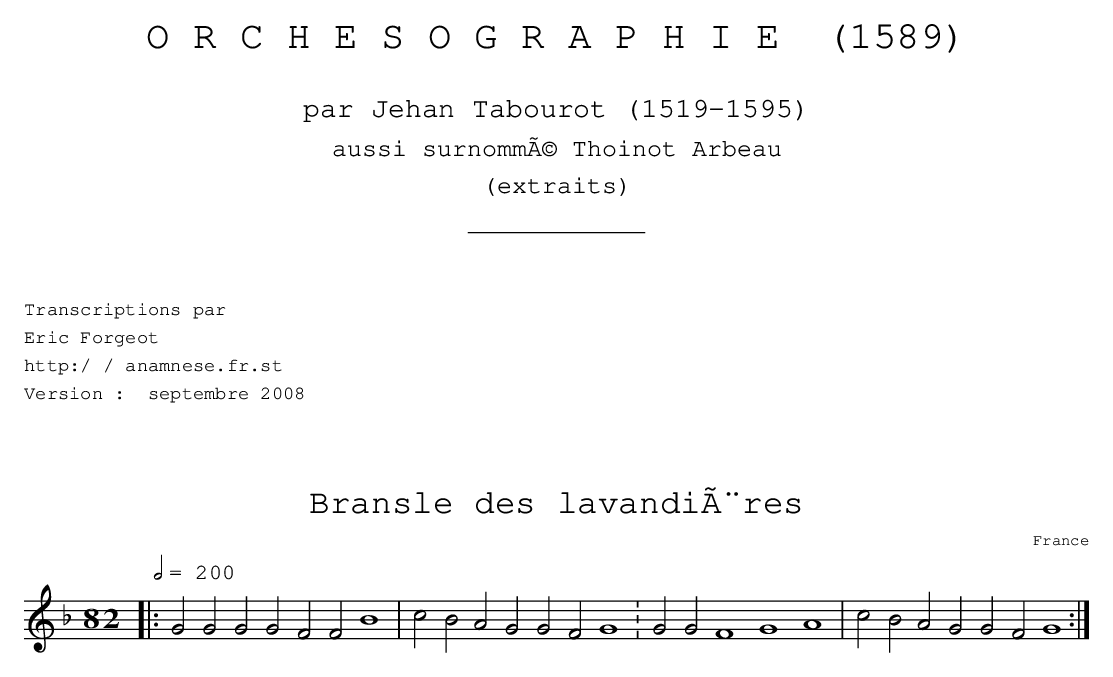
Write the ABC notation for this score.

X:1
T:Bransle des lavandières
O:France
M:8/ 2
L:1/ 2
Q:1/ 2=200
K:F
|:G G GG FF B2 | cB AG GF G2 :\
 :Gd Bd cB AG :
 :GG F2 G2 A2 | AA AB cB AG  |\
  GG F2 G2 A2 | cB A G GF G2 :|
